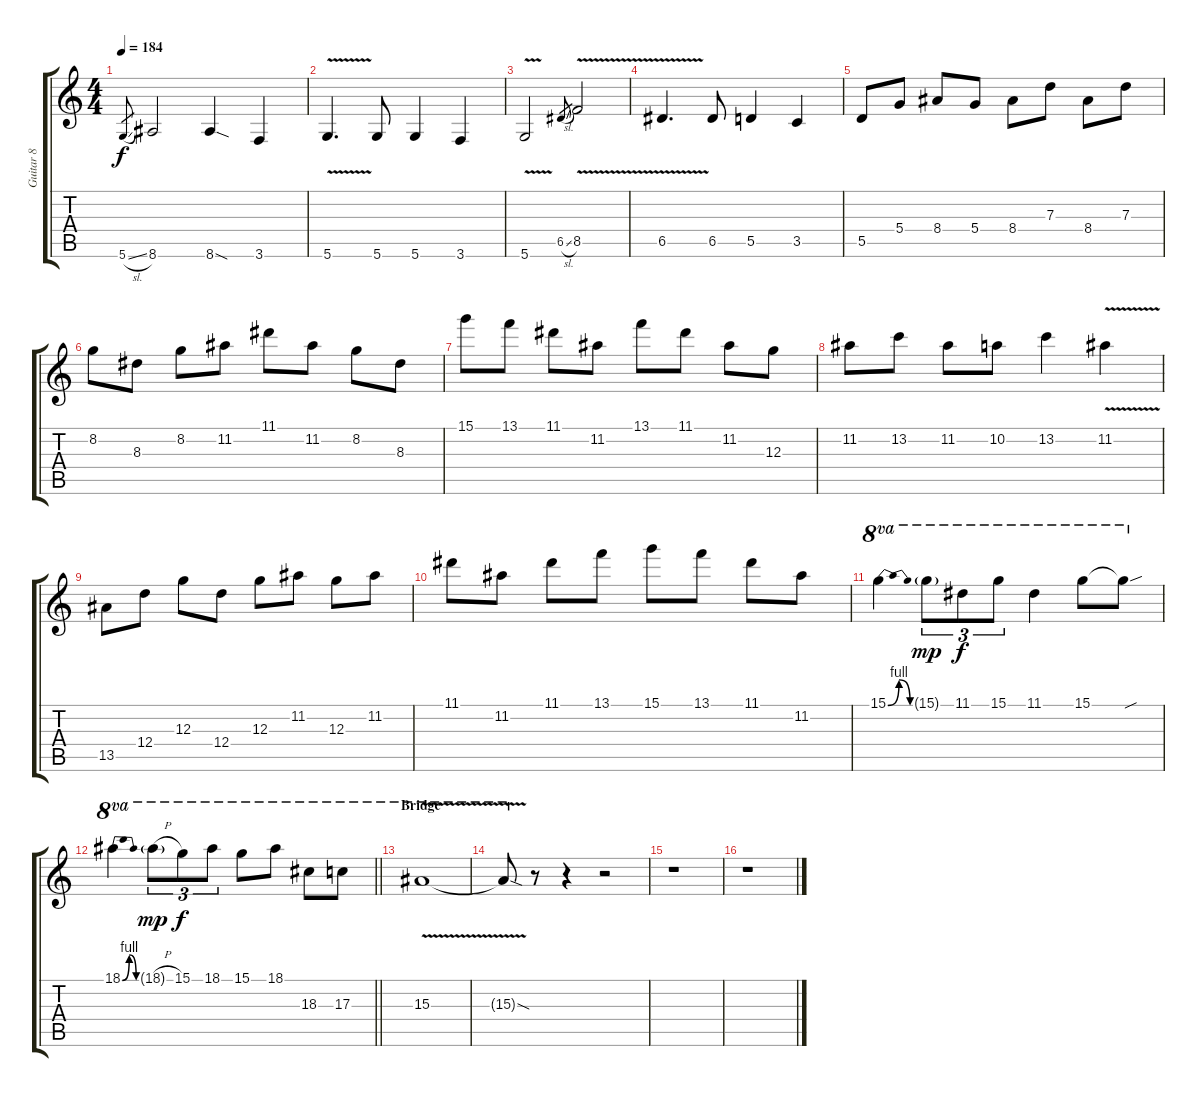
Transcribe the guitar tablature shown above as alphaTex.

\track ("Guitar 8" "Guitar 8") {instrument distortionguitar}
\staff {score tabs}
\tuning (E4 B3 G3 D3 A2 D2) {hide}
\ts (4 4)
\tempo 184
\clef g2
\ks c
5.6{sl}.8{gr dy f} 8.6.2 8.6{sod}.4 3.6.4 |
5.6{v}.4{d} 5.6.8 5.6.4 3.6.4 |
5.6{v}.2 6.5{sl}.8{gr} 8.5{v}.2 |
6.5{v}.4{d} 6.5.8 5.5.4 3.5.4 |
5.5.8 5.4.8 8.4.8 5.4.8 8.4.8 7.3.8 8.4.8 7.3.8 |
8.2.8 8.3.8 8.2.8 11.2.8 11.1.8 11.2.8 8.2.8 8.3.8 |
15.1.8 13.1.8 11.1.8 11.2.8 13.1.8 11.1.8 11.2.8 12.3.8 |
11.2.8 13.2.8 11.2.8 10.2.8 13.2.4 11.2{v}.4 |
13.5.8 12.4.8 12.3.8 12.4.8 12.3.8 11.2.8 12.3.8 11.2.8 |
11.1.8 11.2.8 11.1.8 13.1.8 15.1.8 13.1.8 11.1.8 11.2.8 |
15.1{be (bendrelease 0 0 15 4 15 4 60 0)}.4{ot 8va} 15.1{g}.8{tu (3 2) ot 8va dy mp} 11.1.8{tu (3 2) ot 8va dy f} 15.1.8{tu (3 2) ot 8va} 11.1.4{ot 8va} 15.1.8{ot 8va} 15.1{sou t}.8{ot 8va} |
\barLineRight lightlight
18.1{be (bendrelease 0 0 15 4 15 4 60 0)}.4{ot 8va} 18.1{h g}.8{tu (3 2) ot 8va dy mp} 15.1.8{tu (3 2) ot 8va dy f} 18.1.8{tu (3 2) ot 8va} 15.1.8{ot 8va} 18.1.8{ot 8va} 18.3.8{ot 8va} 17.3.8{ot 8va} |
\section ("" "Bridge")
15.3{v}.1{ot 8va} |
15.3{sod t}.8{ot 8va} r.8 r.4 r.2 |
r.1 |
r.1
